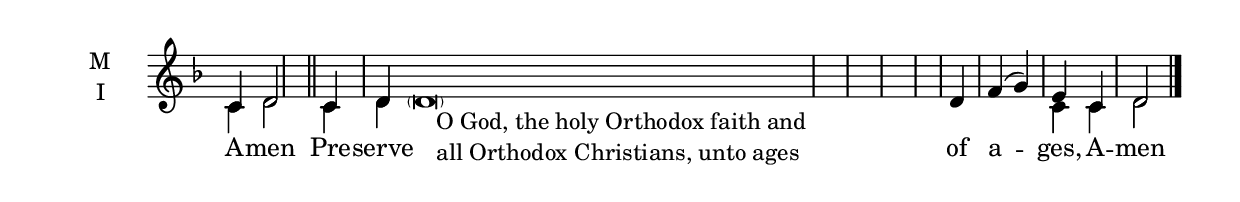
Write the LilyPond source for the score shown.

\version "2.18.2"

% Provide an easy way to group a bunch of text together on a breve
% http://lilypond.org/doc/v2.18/Documentation/notation/working-with-ancient-music_002d_002dscenarios-and-solutions
recite = \once \override LyricText.self-alignment-X = #-1

\defineBarLine "invisible" #'("" "" "")
global = {
  \time 2/4 % Not used, Time_signature_engraver is removed from layout
  \key d \aeolian
  \set Timing.defaultBarType = "invisible" %% Only put bar lines where I say
}

lyricText = \lyricmode {
  A -- men
  Pre -- serve \recite ""% Positioned text in melody goes here

  of a -- ges, A -- men
}

melody = \relative c' {
  \global % Leave these here for key to display
  \textLengthOn
  % Note that inserted text here ABOVE the lyrics noted above
  c4 d2 \bar "||"
  c4 d \parenthesize d\breve_\markup{\hspace #2 \column{
      \line{O God, the holy Orthodox faith and}
      \line{all Orthodox Christians, unto ages}
    }
  }\bar "|"
  % of Ages Amen
  d4 f( g) \bar "|" e c \bar "|" d2 \bar "|." \break
}

ison = \relative c' {
  \global % Leave these here for key to display
  c4 d2
  c4 d s\breve \bar "|"
  % of Ages Amen
  s4 s2 \bar "|" c4 c4 \bar "|" d2 \bar "|."
}

\score {
  \new ChoirStaff <<
    \new Staff \with {
      midiInstrument = "choir aahs"
      instrumentName = \markup \center-column { M I }
    } <<
      \new Voice = "melody" { \voiceOne \melody }
      \new Voice = "ison" { \voiceTwo \ison }
    >>
    \new Lyrics \with {
      \override VerticalAxisGroup #'staff-affinity = #CENTER
    } \lyricsto "melody" \lyricText

  >>
  \layout {
    \context {
      \Staff
      \remove "Time_signature_engraver"
    }
    \context {
      \Score
      \omit BarNumber
    }
  }
  \midi { \tempo 4 = 300
          \context {
            \Voice
            \remove "Dynamic_performer"
    }
  }
}
